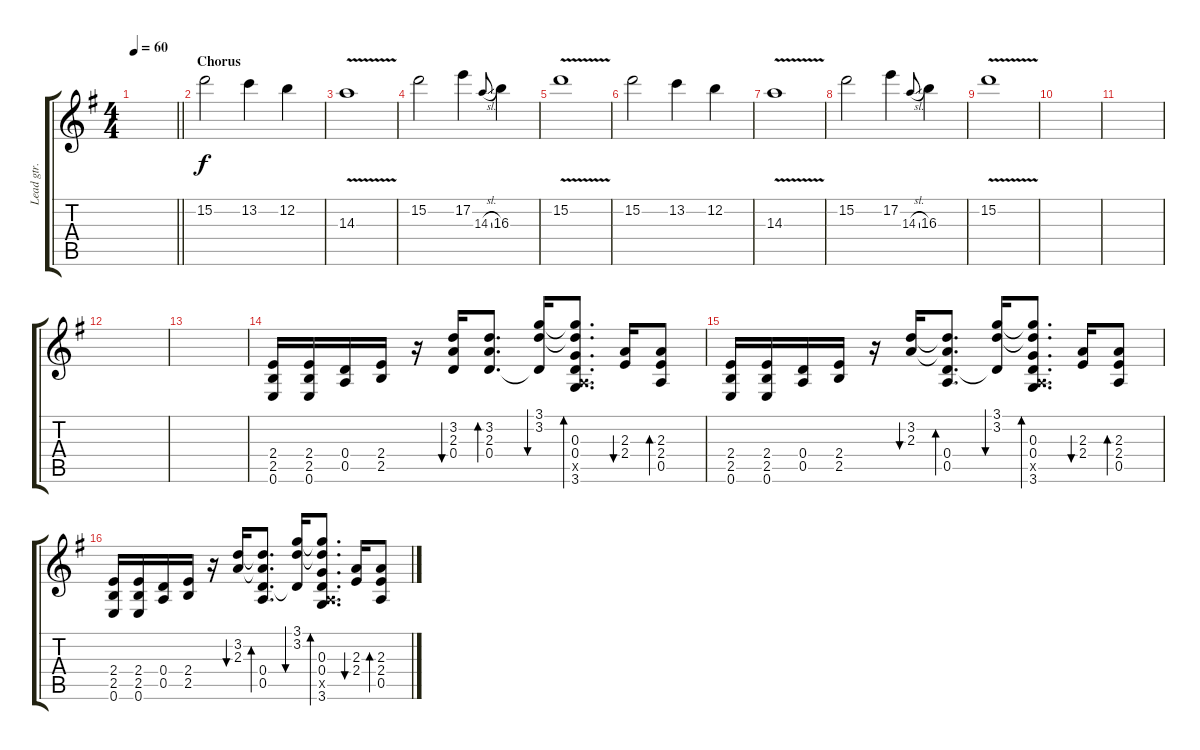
\track ("Lead gtr. II" "Lead gtr. ") {instrument distortionguitar}
\staff {score tabs}
\tuning (E4 B3 G3 D3 A2 E2) {hide}
\ts (4 4)
\tempo 60
\clef g2
\barLineRight lightlight
\ks eminor
|
\section ("" "Chorus")
15.2.2{volume 10} 13.2.4 12.2.4 |
14.3{v}.1{volume 7} |
15.2.2{volume 10} 17.2.4 14.3{sl}.8{gr onbeat} 16.3.4 |
15.2{v}.1{volume 7} |
15.2.2{volume 10} 13.2.4 12.2.4 |
14.3{v}.1{volume 7} |
15.2.2{volume 10} 17.2.4 14.3{sl}.8{gr onbeat} 16.3.4 |
15.2{v}.1{volume 7} |
|
|
|
|
(2.4 2.5 0.6).16{volume 13} (2.4 2.5 0.6).16 (0.4 0.5).16 (2.4 2.5).16 r.16 (3.2 2.3 0.4).16{bu 30} (3.2 2.3 0.4).8{d bd 30} (3.1 3.2 0.4{t}).16{bu 30} (3.1{t} 3.2{t} 0.3 0.4 0.5{x} 3.6).8{d bd 30} (2.3 2.4).16{bu 30} (2.3 2.4 0.5).8{bd 30} |
(2.4 2.5 0.6).16 (2.4 2.5 0.6).16 (0.4 0.5).16 (2.4 2.5).16 r.16 (3.2 2.3).16{bu 30} (3.2{t} 2.3{t} 0.4 0.5).8{d bd 30} (3.1 3.2 0.4{t}).16{bu 30} (3.1{t} 3.2{t} 0.3 0.4 0.5{x} 3.6).8{d bd 30} (2.3 2.4).16{bu 30} (2.3 2.4 0.5).8{bd 30} |
(2.4 2.5 0.6).16 (2.4 2.5 0.6).16 (0.4 0.5).16 (2.4 2.5).16 r.16 (3.2 2.3).16{bu 30} (3.2{t} 2.3{t} 0.4 0.5).8{d bd 30} (3.1 3.2 0.4{t}).16{bu 30} (3.1{t} 3.2{t} 0.3 0.4 0.5{x} 3.6).8{d bd 30} (2.3 2.4).16{bu 30} (2.3 2.4 0.5).8{bd 30}
